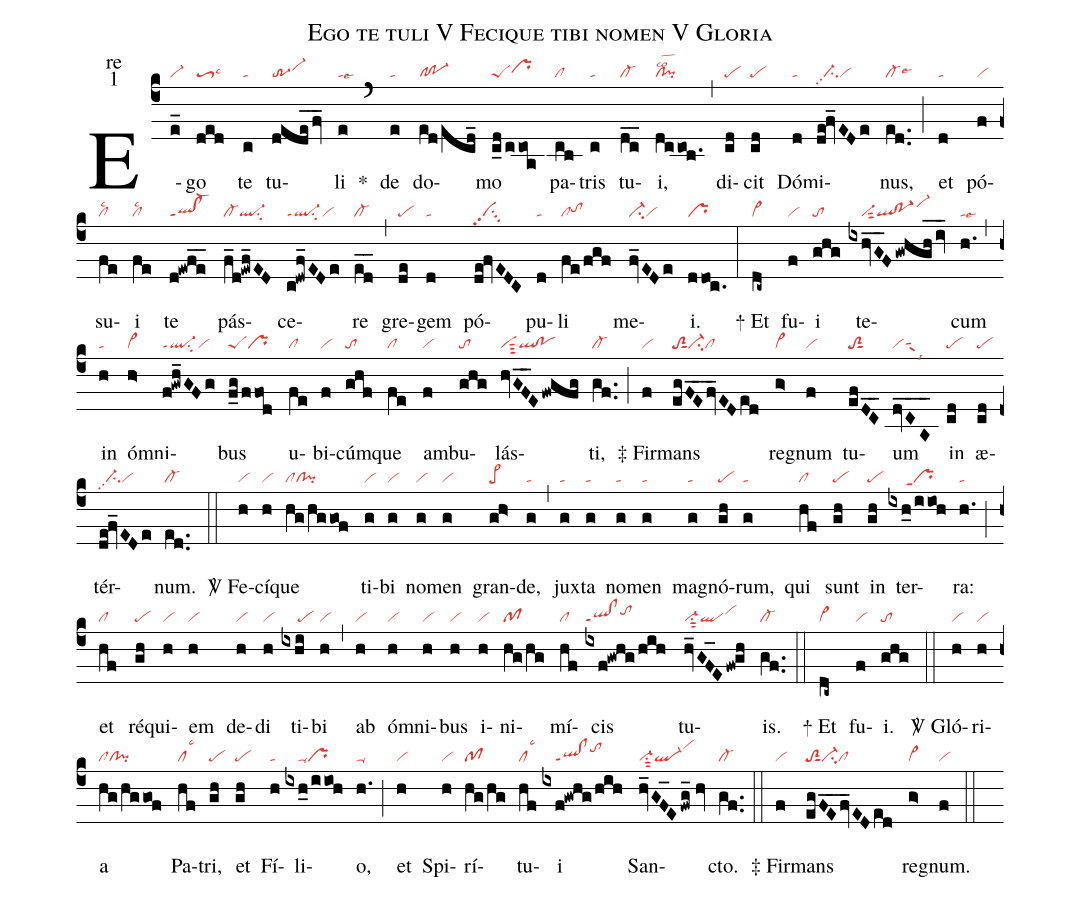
name:Ego te tuli V Fecique tibi nomen V Gloria;
office-part:re;
mode:1;
nabc-lines:1;
%%
(c4) E(e_|vi-)go(ded|toS3lsc3) te(c|ta) tu(dede_fv_|tr-3vi-hi)li(e|talse6) <sp>*</sp>(`) de(e|ta) do(ed/ecd_|cl!po-1)mo(c_d/ccoa|peSprhh) pa(cb|cl)tris(c|ta) tu(dc__|cl-)i,(dccob.|cl!pilsco2) (,) di(cd|pe)cit(cd|pe) Dó(d|ta)mi(de!fv_EDe|//ci-pp2vi)nus,(ed..|cl-lse6) (;) et(d|ta) pó(f|vi)su(fe|cllsc2)i(fe|cllsc2) te(d!ewfe__|ql!cl-ppt1) pás(f_d!ewf_ED|cl-ql-su2)ce(c!dwf_EDe|ql-ppt1su2vi)re(ed__|cl-) (,) gre(de|pe)gem(d|ta) pó(de!fvEDC|vipp2su3)pu(d|ta)li(fe/fgf|cltohh) me(fv_EDe|ci-vi)i.(ddoc.|pr) (:)

<sp>+</sp> Et(dc~|vi>) fu(f|vi)i(ghg|to) te(ixhvG__F/gwhgh_iv_|////vi-sut2ql!po-1vi-hj)cum(h.|talse6) (,) in(h|ta) óm(h>|vi>)ni(f!gwh_GFg|ql-ppt1su2vi)bus(f_g/ffod|peSpr) u(fe|cl)bi(f|vi)cúm(ghf|to)que(fe|cl) am(f|vi)bu(ghg|to)lás(hvGF__E/fwgfg|visut3ql!po)ti,(gf..|cl-) (;)

<sp>‡</sp> Fir(f|vi)mans(egFE__fv_EDed|toS2sut1ci-cl) reg(g>|vi>)num(f|vi) tu(efDC__|toS2sut1)um(dvCA___|visut1suw1lsi9) in(cd|pe) æ(cd|pe)tér(de!fv_EDe|//ci-pp2vi)num.(ed..|cl-) (::)

<sp>V/</sp> Fe(h|vi)cí(h|vi)que(hg/hg/gof|clcl!pi) ti(g|vi)bi(g|vi) no(g|vi)men(g|vi) gran(gh>|pe>)de,(g|ta) (,) jux(g|ta)ta(g|ta) no(g|ta)men(g|ta) mag(g|ta)nó(gh|pe)rum,(g|ta) qui(hf|cl) sunt(gh|pe) in(gh|pe) ter(ixh_0/iioh|/////prppt1)ra:(h.|ta) (;) et(hf|cl) ré(gh|pe)qui(h|vi)em(h|vi) de(h|vi)di(h|vi) ti(ixhi|/////pe)bi(h|vi) (,) ab(h|vi) óm(h|vi)ni(h|vi)bus(h|vi) i(h|vi)ni(hg/hg|pf)mí(hf|cl)cis(ixf!gwhg/hih|ql!clppt1tohi) tu(hv_GF_E/fw!gh|vi-su1sut2qlvihi)is.(gf..|cl-) (::)

<sp>+</sp> Et(dc~|vi>) fu(f|vi)i.(ghg|to) (::)

<sp>V/</sp> Gló(h|vi)ri(h|vi)a(hg/hggof|clcl!pi) Pa(hf|cllsc3)tri,(gh|pe) et(gh|pe) Fí(h|ta)li(ixh_0/iioh|////ta-pr)o,(h.|ta-) (;) et(h|vi) Spi(h|vi)rí(hg/hg|pf)tu(hf|cllsc3)i(ixf!gwhg/hih|////ql!clppt1tohj) San(hv_GF_E/fwg_//hv|vi-su1sut2ql-vihk)cto.(gf..|cl-) (::)

<sp>‡</sp> Fir(f|vi)mans(egFE__fv_EDed|toS2sut1ci-cl) reg(g>|vi>)num.(f|vi) (::)
